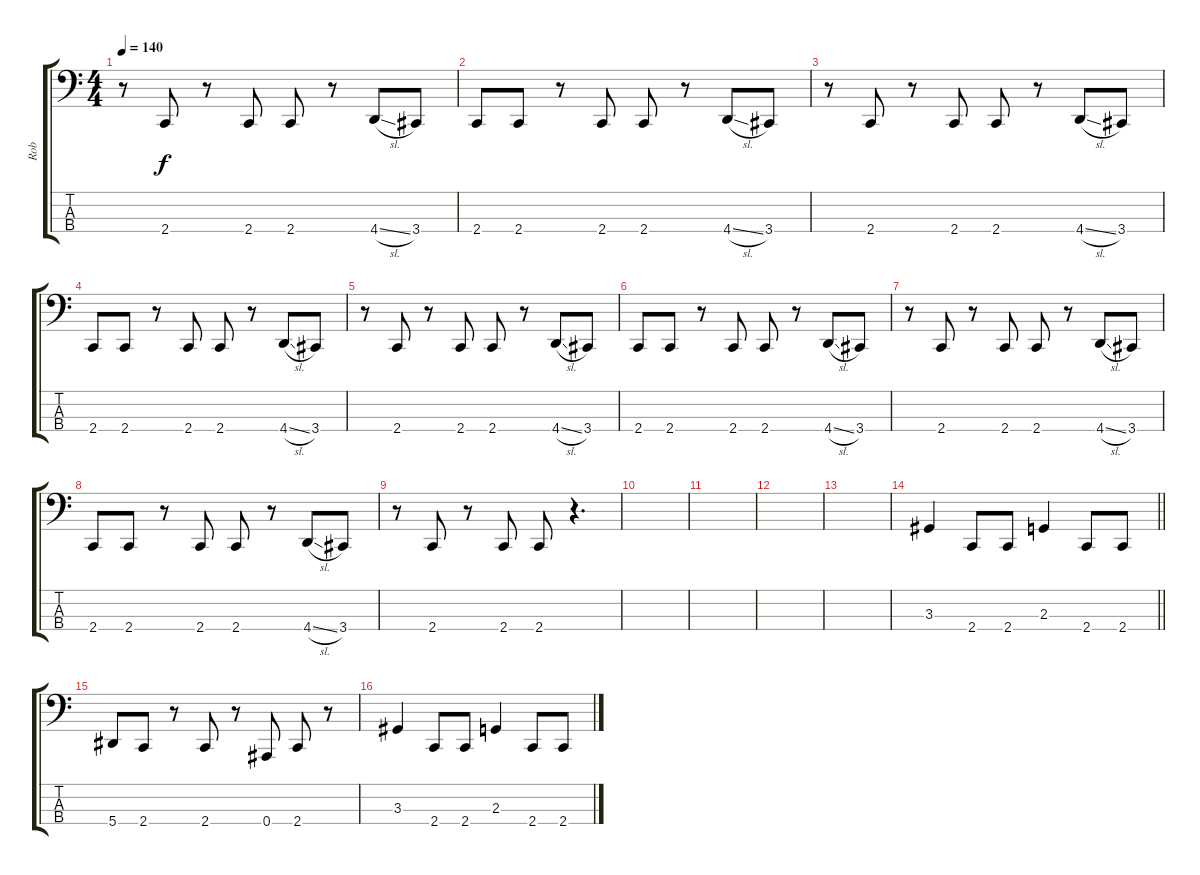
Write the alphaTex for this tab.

\track ("Rob" "Rob") {instrument electricbassfinger}
\staff {score tabs}
\tuning (Eb2 Bb1 F1 Bb0) {hide}
\ts (4 4)
\tempo 140
\clef f4
\ks c
r.8{dy f} 2.4.8 r.8 2.4.8 2.4.8 r.8 4.4{sl}.8 3.4.8 |
2.4.8 2.4.8 r.8 2.4.8 2.4.8 r.8 4.4{sl}.8 3.4.8 |
r.8 2.4.8 r.8 2.4.8 2.4.8 r.8 4.4{sl}.8 3.4.8 |
2.4.8 2.4.8 r.8 2.4.8 2.4.8 r.8 4.4{sl}.8 3.4.8 |
r.8 2.4.8 r.8 2.4.8 2.4.8 r.8 4.4{sl}.8 3.4.8 |
2.4.8 2.4.8 r.8 2.4.8 2.4.8 r.8 4.4{sl}.8 3.4.8 |
r.8 2.4.8 r.8 2.4.8 2.4.8 r.8 4.4{sl}.8 3.4.8 |
2.4.8 2.4.8 r.8 2.4.8 2.4.8 r.8 4.4{sl}.8 3.4.8 |
r.8 2.4.8 r.8 2.4.8 2.4.8 r.4{d} |
|
|
|
|
\barLineRight lightlight
3.3.4 2.4.8 2.4.8 2.3.4 2.4.8 2.4.8 |
\section ("" "")
5.4.8 2.4.8 r.8 2.4.8 r.8 0.4.8 2.4.8 r.8 |
3.3.4 2.4.8 2.4.8 2.3.4 2.4.8 2.4.8
